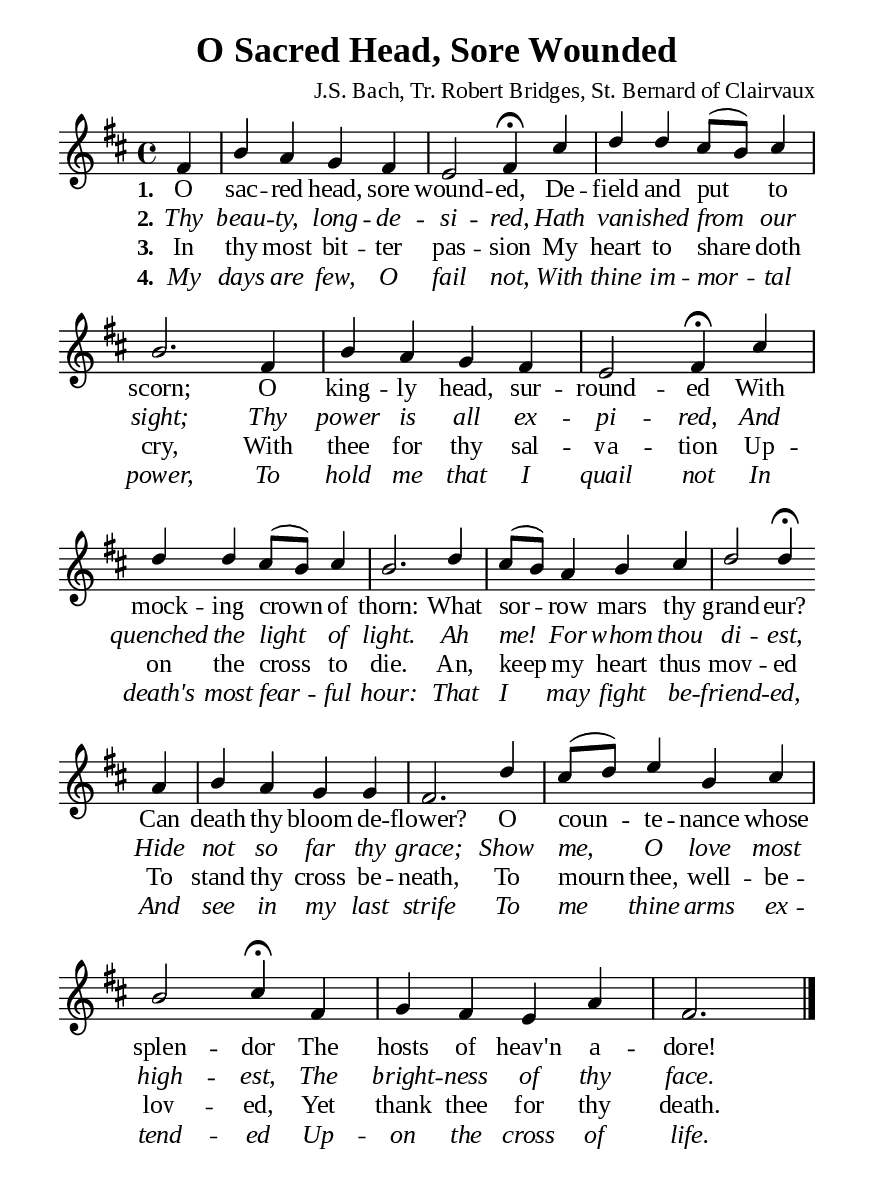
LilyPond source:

\version "2.18.2"

\header {
  title = "O Sacred Head, Sore Wounded"
  composer = "J.S. Bach, Tr. Robert Bridges, St. Bernard of Clairvaux"
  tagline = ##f
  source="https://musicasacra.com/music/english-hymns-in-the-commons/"
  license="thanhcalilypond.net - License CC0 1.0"
}

global= {
  \key d \major
  \time 4/4
  \override Score.BarNumber.break-visibility = ##(#f #f #f)
}

\paper {
  #(set-paper-size "a5")
  top-margin = 10\mm
  bottom-margin = 5\mm
  left-margin = 10\mm
  right-margin = 10\mm
  indent = #0
  #(define fonts
	 (make-pango-font-tree "Liberation Serif"
	 		       "Liberation Serif"
			       "Liberation Serif"
			       (/ 20 20)))
  system-system-spacing = #'((basic-distance . 2.5) (padding . 2.5))
}

printItalic = \with {
  \override LyricText.font-shape = #'italic
}

% Verse music
musicVerseSoprano = \relative c' {
                    \partial 4 fis4 |
  %{	01	%} b a g fis |
  %{	02	%} e2 fis4 \fermata cis' |
  %{	03	%} d d cis8 (b) cis4 |
  %{	04	%} b2. fis4 |
  %{	05	%} b a g fis |
  %{	06	%} e2 fis4 \fermata cis' |
  %{	07	%} d d cis8 (b) cis4 |
  %{	08	%} b2. d4 |
  %{	09	%} cis8 (b) a4 b cis |
  %{	10	%} d2 d4 \fermata \bar "" \break
                    a |
  %{	11	%} b a g g |
  %{	12	%} fis2. d'4 |
  %{	13	%} cis8 (d) e4 b cis |
  %{	14	%} b2 cis4 \fermata fis, |
  %{	15	%} g fis e a |
                    fis2. \bar "|."
}

% Verse lyrics
verseOne = \lyricmode {
  \set stanza = #"1."
  O sac -- red head, sore wound -- ed,
  De -- field and put to scorn;
  O king -- ly head, sur -- round -- ed
  With mock -- ing crown of thorn:
  What sor -- row mars thy grand -- eur?
  Can death thy bloom de -- flower?
  O coun -- te -- nance whose splen -- dor
  The hosts of heav'n a -- dore!
}

verseTwo = \lyricmode {
  \set stanza = #"2."
  Thy beau -- ty, long -- de -- si -- red,
  Hath van -- ished from our sight;
  Thy power is all ex -- pi -- red,
  And quenched the light of light.
  Ah me! For whom thou di -- est,
  Hide not so far thy grace;
  Show me, O love most high -- est,
  The bright -- ness of thy face.
}

verseThree = \lyricmode {
  \set stanza = #"3."
  In thy most bit -- ter pas -- sion
  My heart to share doth cry,
  With thee for thy sal -- va -- tion
  Up -- on the cross to die.
  An, keep my heart thus mov -- ed
  To stand thy cross be -- neath,
  To mourn thee, well -- be -- lov -- ed,
  Yet thank thee for thy death.
}

verseFour = \lyricmode {
  \set stanza = #"4."
  My days are few, O fail not,
  With thine im -- mor -- tal power,
  To hold me that I quail not
  In death's most fear -- ful hour:
  That I may fight be -- friend -- ed,
  And see in my last strife
  To me thine arms ex -- tend -- ed
  Up -- on the cross of life.
}

% Layout
\score {
    \new ChoirStaff <<
      \new Staff <<
        \clef "treble"
        \new Voice = "sopranos" { \global \stemUp \slurUp \musicVerseSoprano }
      >>
      \new Lyrics \lyricsto sopranos \verseOne
      \new Lyrics \printItalic \lyricsto sopranos \verseTwo
      \new Lyrics \lyricsto sopranos \verseThree
      \new Lyrics \printItalic \lyricsto sopranos \verseFour
    >>
}
